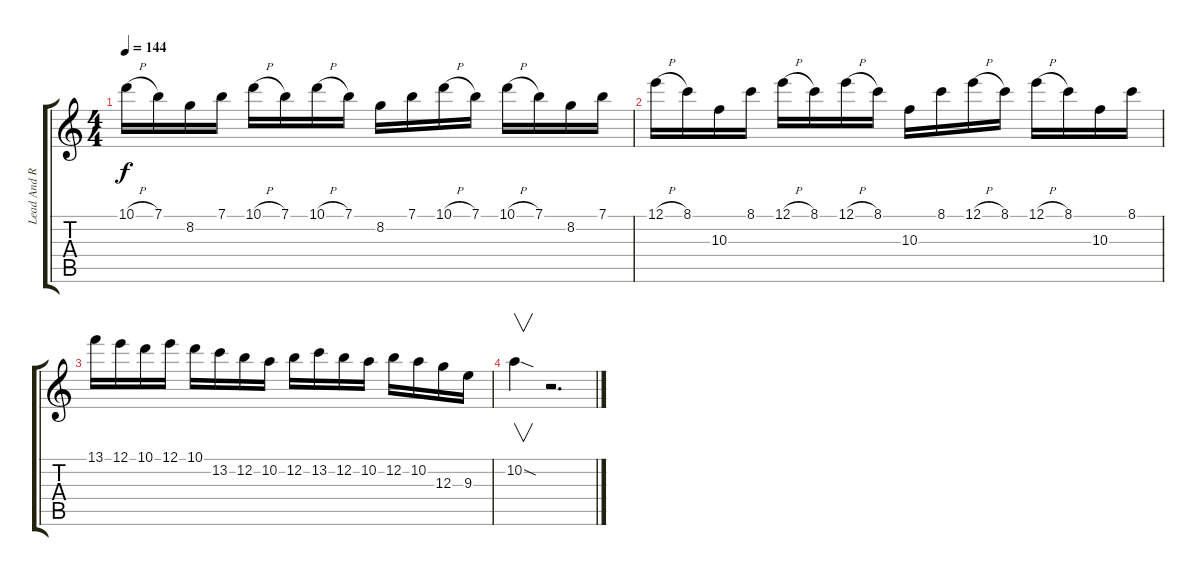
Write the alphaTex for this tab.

\track ("Lead And Rhythm Guitar" "Lead And R") {instrument overdrivenguitar}
\staff {score tabs}
\tuning (E4 B3 G3 D3 A2 E2) {hide}
\ts (4 4)
\tempo 144
\clef g2
\ks c
10.1{h}.16{dy f} 7.1.16 8.2.16 7.1.16 10.1{h}.16 7.1.16 10.1{h}.16 7.1.16 8.2.16 7.1.16 10.1{h}.16 7.1.16 10.1{h}.16 7.1.16 8.2.16 7.1.16 |
12.1{h}.16 8.1.16 10.3.16 8.1.16 12.1{h}.16 8.1.16 12.1{h}.16 8.1.16 10.3.16 8.1.16 12.1{h}.16 8.1.16 12.1{h}.16 8.1.16 10.3.16 8.1.16 |
13.1.16 12.1.16 10.1.16 12.1.16 10.1.16 13.2.16 12.2.16 10.2.16 12.2.16 13.2.16 12.2.16 10.2.16 12.2.16 10.2.16 12.3.16 9.3.16 |
10.2{sod}.4{v} r.2{d}
